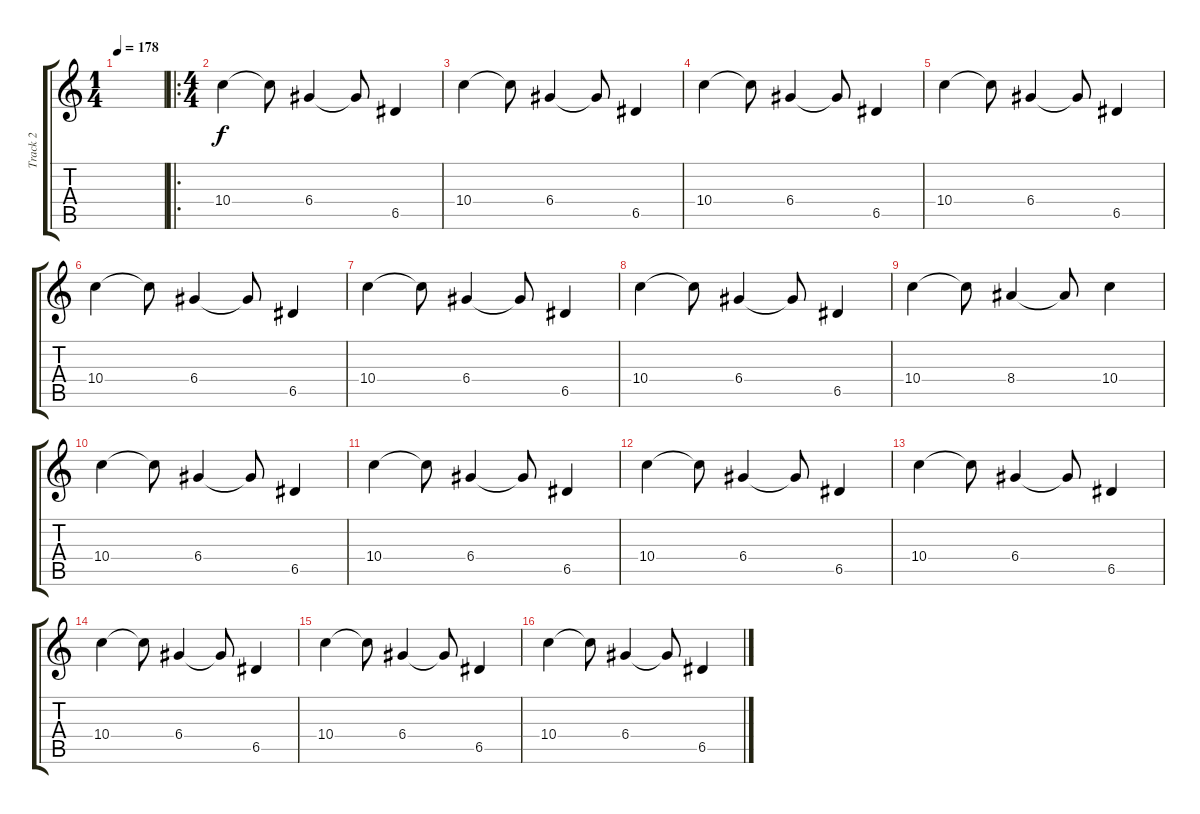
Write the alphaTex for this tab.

\track ("Track 2" "Track 2") {instrument distortionguitar}
\staff {score tabs}
\tuning (E4 B3 G3 D3 A2 E2) {hide}
\ts (1 4)
\tempo 178
\clef g2
\ks c
|
\ro
\ts (4 4)
10.4.4 10.4{t}.8 6.4.4 6.4{t}.8 6.5.4 |
10.4.4 10.4{t}.8 6.4.4 6.4{t}.8 6.5.4 |
10.4.4 10.4{t}.8 6.4.4 6.4{t}.8 6.5.4 |
10.4.4 10.4{t}.8 6.4.4 6.4{t}.8 6.5.4 |
10.4.4 10.4{t}.8 6.4.4 6.4{t}.8 6.5.4 |
10.4.4 10.4{t}.8 6.4.4 6.4{t}.8 6.5.4 |
10.4.4 10.4{t}.8 6.4.4 6.4{t}.8 6.5.4 |
10.4.4 10.4{t}.8 8.4.4 8.4{t}.8 10.4.4 |
10.4.4 10.4{t}.8 6.4.4 6.4{t}.8 6.5.4 |
10.4.4 10.4{t}.8 6.4.4 6.4{t}.8 6.5.4 |
10.4.4 10.4{t}.8 6.4.4 6.4{t}.8 6.5.4 |
10.4.4 10.4{t}.8 6.4.4 6.4{t}.8 6.5.4 |
10.4.4 10.4{t}.8 6.4.4 6.4{t}.8 6.5.4 |
10.4.4 10.4{t}.8 6.4.4 6.4{t}.8 6.5.4 |
10.4.4 10.4{t}.8 6.4.4 6.4{t}.8 6.5.4
